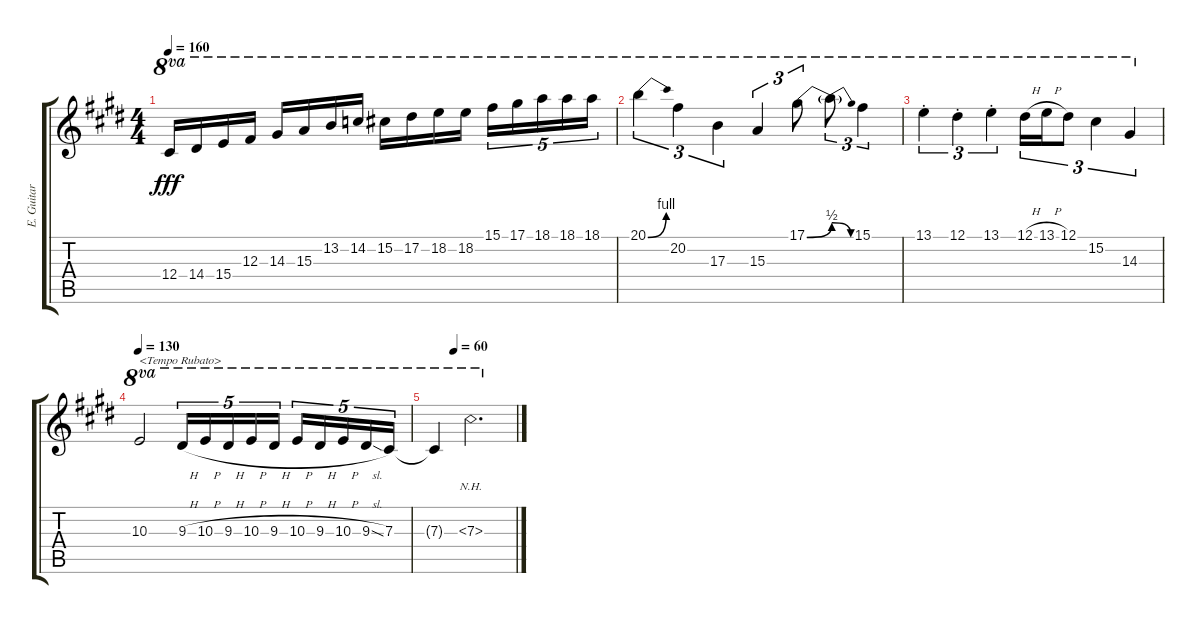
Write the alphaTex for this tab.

\track ("E. Guitar III" "E. Guitar ") {instrument overdrivenguitar}
\staff {score tabs}
\tuning (Eb4 Bb3 Gb3 Db3 Ab2 Db2) {hide}
\ts (4 4)
\tempo 160
\clef g2
\ks e
12.4.16{ot 8va dy fff} 14.4.16{ot 8va} 15.4.16{ot 8va} 12.3.16{ot 8va} 14.3.16{ot 8va} 15.3.16{ot 8va} 13.2.16{ot 8va} 14.2.16{ot 8va} 15.2.16{ot 8va} 17.2.16{ot 8va} 18.2.16{ot 8va} 18.2.16{ot 8va} 15.1.16{tu (5 4) ot 8va} 17.1.16{tu (5 4) ot 8va} 18.1.16{tu (5 4) ot 8va} 18.1.16{tu (5 4) ot 8va} 18.1.16{tu (5 4) ot 8va} |
20.1{be (bend 0 0 60 4)}.4{tu (3 2) ot 8va} 20.2.4{tu (3 2) ot 8va} 17.3.4{tu (3 2) ot 8va} 15.3.4{tu (3 2) ot 8va} 17.1{be (bend 0 0 60 2)}.8{tu (3 2) ot 8va} 17.1{be (release 0 2 60 0) t}.8{tu (3 2) ot 8va} 15.1.4{tu (3 2) ot 8va} |
13.1{st}.4{tu (3 2) ot 8va} 12.1{st}.4{tu (3 2) ot 8va} 13.1{st}.4{tu (3 2) ot 8va} 12.1{h}.16{tu (3 2) ot 8va} 13.1{h}.16{tu (3 2) ot 8va} 12.1.8{tu (3 2) ot 8va} 15.2.4{tu (3 2) ot 8va} 14.3.4{tu (3 2) ot 8va} |
\tempo 130
10.3.2{ot 8va txt "<Tempo Rubato>"} 9.3{h}.16{tu (5 4) ot 8va} 10.3{h}.16{tu (5 4) ot 8va} 9.3{h}.16{tu (5 4) ot 8va} 10.3{h}.16{tu (5 4) ot 8va} 9.3{h}.16{tu (5 4) ot 8va} 10.3{h}.16{tu (5 4) ot 8va} 9.3{h}.16{tu (5 4) ot 8va} 10.3{h}.16{tu (5 4) ot 8va} 9.3{sl}.16{tu (5 4) ot 8va} 7.3.16{tu (5 4) ot 8va} |
\tempo (60 0.25)
7.3{t}.4{ot 8va} 7.3{nh}.2{d ot 8va}
